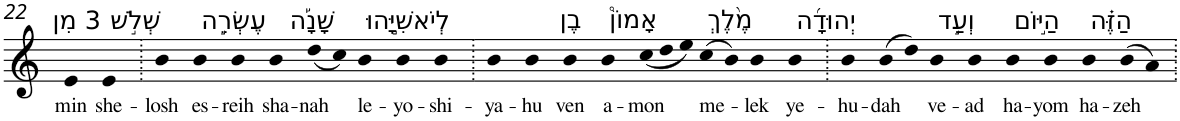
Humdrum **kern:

**kern	**text
*part1	*part1
*staff1	*staff1
*I"Piano	*
*I'Pno	*
!!LO:PB:g=z
*clefG2	*
*k[]	*
=22	=22
!LO:TX:a:t=3 מִן	!
!	!LO:LY:b
4e	min
!LO:TX:a:t=שְׁלֹ֣שׁ	!
!	!LO:LY:b
4e	she-
=23.	=23.
!	!LO:LY:b
4b	-losh
!LO:TX:a:t=עֶשְׂרֵ֣ה	!
!	!LO:LY:b
4b	es-
!	!LO:LY:b
4b	-reih
!LO:TX:a:t=שָׁנָ֡ה	!
!	!LO:LY:b
4b	sha-
!	!LO:LY:b
(<8dd	-nah
8cc)	.
!LO:TX:a:t=לְיֹאשִׁיָּ֣הוּ	!
!	!LO:LY:b
4b	le-
!	!LO:LY:b
4b	-yo-
!	!LO:LY:b
4b	-shi-
=24.	=24.
!	!LO:LY:b
4b	-ya-
!	!LO:LY:b
4b	-hu
!LO:TX:a:t=בֶן	!
!	!LO:LY:b
4b	ven
!LO:TX:a:t=אָמוֹן֩	!
!	!LO:LY:b
4b	a-
*Xtuplet	*
!	!LO:LY:b
(<12cc	-mon
12dd	.
12ee)	.
!LO:TX:a:t=מֶ֨לֶךְ	!
!	!LO:LY:b
(>8cc	me-
8b)	.
!	!LO:LY:b
4b	-lek
!LO:TX:a:t=יְהוּדָ֜ה	!
!	!LO:LY:b
4b	ye-
=25.	=25.
!	!LO:LY:b
4b	-hu-
!	!LO:LY:b
(>8b	-dah
8dd)	.
!LO:TX:a:t=וְעַ֣ד	!
!	!LO:LY:b
4b	ve-
!	!LO:LY:b
4b	-ad
!LO:TX:a:t=הַיּ֣וֹם	!
!	!LO:LY:b
4b	ha-
!	!LO:LY:b
4b	-yom
!LO:TX:a:t=הַזֶּ֗ה	!
!	!LO:LY:b
4b	ha-
!	!LO:LY:b
(>8b	-zeh
8a)	.
=.	=.
*-	*-
